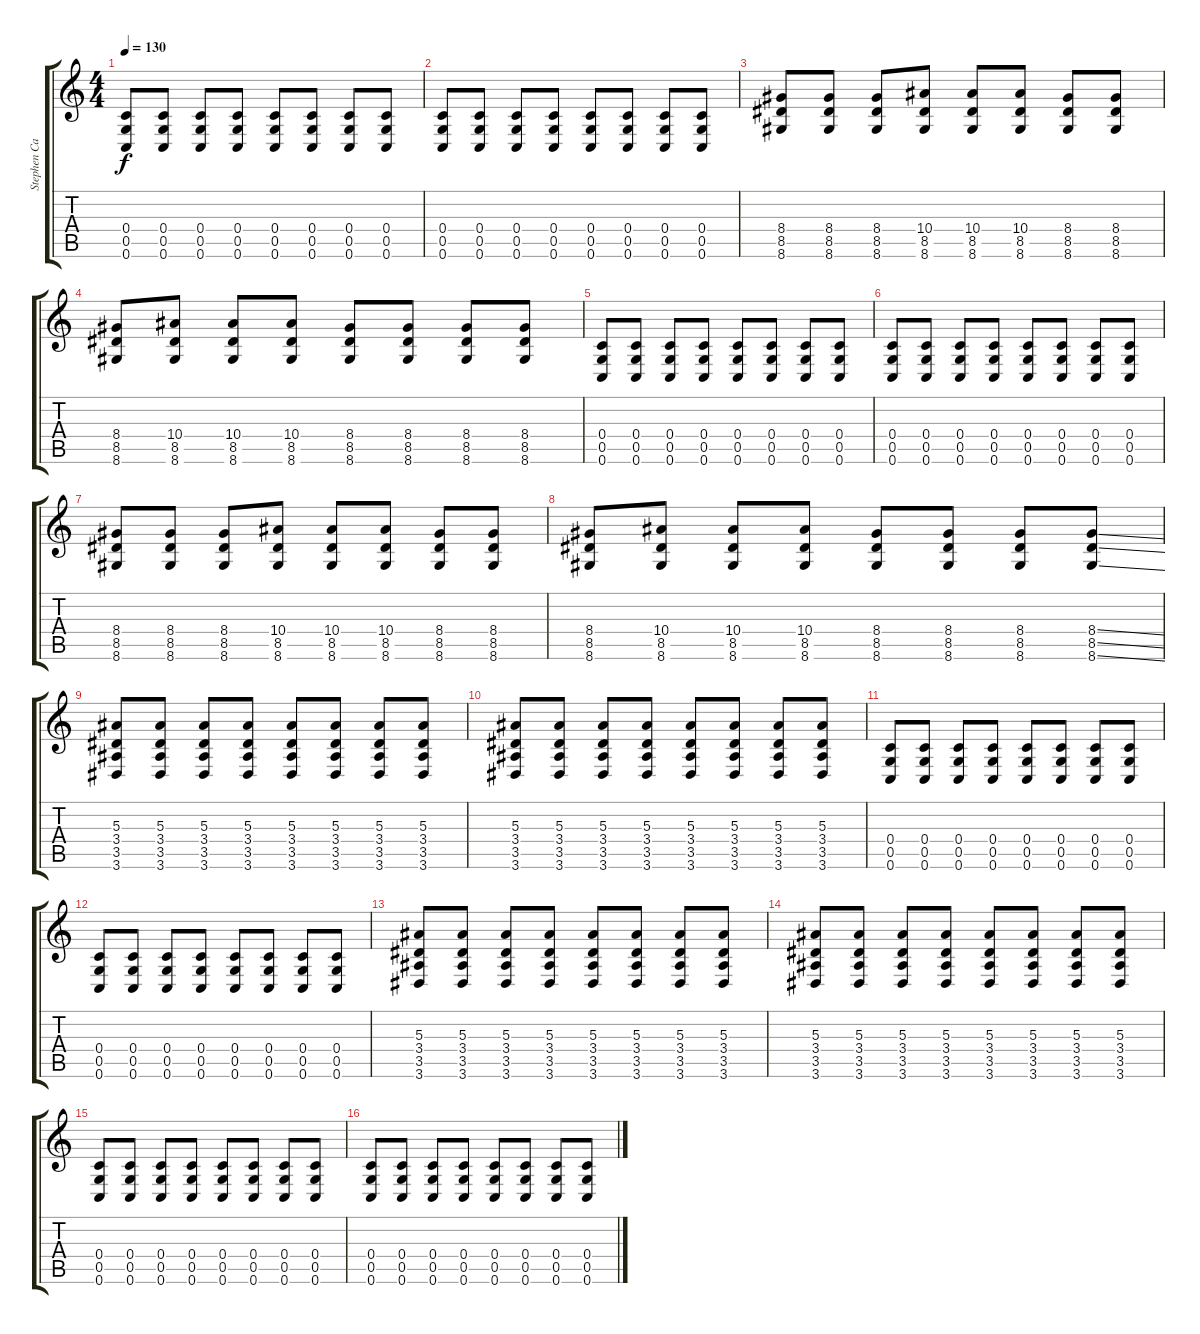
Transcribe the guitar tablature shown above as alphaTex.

\track ("Stephen Carpenter" "Stephen Ca") {instrument overdrivenguitar}
\staff {score tabs}
\tuning (D4 A3 F3 C3 G2 C2) {hide}
\ts (4 4)
\tempo 130
\clef g2
\ks c
(0.4 0.5 0.6).8{dy f} (0.4 0.5 0.6).8 (0.4 0.5 0.6).8 (0.4 0.5 0.6).8 (0.4 0.5 0.6).8 (0.4 0.5 0.6).8 (0.4 0.5 0.6).8 (0.4 0.5 0.6).8 |
(0.4 0.5 0.6).8 (0.4 0.5 0.6).8 (0.4 0.5 0.6).8 (0.4 0.5 0.6).8 (0.4 0.5 0.6).8 (0.4 0.5 0.6).8 (0.4 0.5 0.6).8 (0.4 0.5 0.6).8 |
(8.4 8.5 8.6).8 (8.4 8.5 8.6).8 (8.4 8.5 8.6).8 (10.4 8.5 8.6).8 (10.4 8.5 8.6).8 (10.4 8.5 8.6).8 (8.4 8.5 8.6).8 (8.4 8.5 8.6).8 |
(8.4 8.5 8.6).8 (10.4 8.5 8.6).8 (10.4 8.5 8.6).8 (10.4 8.5 8.6).8 (8.4 8.5 8.6).8 (8.4 8.5 8.6).8 (8.4 8.5 8.6).8 (8.4 8.5 8.6).8 |
(0.4 0.5 0.6).8 (0.4 0.5 0.6).8 (0.4 0.5 0.6).8 (0.4 0.5 0.6).8 (0.4 0.5 0.6).8 (0.4 0.5 0.6).8 (0.4 0.5 0.6).8 (0.4 0.5 0.6).8 |
(0.4 0.5 0.6).8 (0.4 0.5 0.6).8 (0.4 0.5 0.6).8 (0.4 0.5 0.6).8 (0.4 0.5 0.6).8 (0.4 0.5 0.6).8 (0.4 0.5 0.6).8 (0.4 0.5 0.6).8 |
(8.4 8.5 8.6).8 (8.4 8.5 8.6).8 (8.4 8.5 8.6).8 (10.4 8.5 8.6).8 (10.4 8.5 8.6).8 (10.4 8.5 8.6).8 (8.4 8.5 8.6).8 (8.4 8.5 8.6).8 |
(8.4 8.5 8.6).8 (10.4 8.5 8.6).8 (10.4 8.5 8.6).8 (10.4 8.5 8.6).8 (8.4 8.5 8.6).8 (8.4 8.5 8.6).8 (8.4 8.5 8.6).8 (8.4{ss} 8.5{ss} 8.6{ss}).8 |
(5.3 3.4 3.5 3.6).8 (5.3 3.4 3.5 3.6).8 (5.3 3.4 3.5 3.6).8 (5.3 3.4 3.5 3.6).8 (5.3 3.4 3.5 3.6).8 (5.3 3.4 3.5 3.6).8 (5.3 3.4 3.5 3.6).8 (5.3 3.4 3.5 3.6).8 |
(5.3 3.4 3.5 3.6).8 (5.3 3.4 3.5 3.6).8 (5.3 3.4 3.5 3.6).8 (5.3 3.4 3.5 3.6).8 (5.3 3.4 3.5 3.6).8 (5.3 3.4 3.5 3.6).8 (5.3 3.4 3.5 3.6).8 (5.3 3.4 3.5 3.6).8 |
(0.4 0.5 0.6).8 (0.4 0.5 0.6).8 (0.4 0.5 0.6).8 (0.4 0.5 0.6).8 (0.4 0.5 0.6).8 (0.4 0.5 0.6).8 (0.4 0.5 0.6).8 (0.4 0.5 0.6).8 |
(0.4 0.5 0.6).8 (0.4 0.5 0.6).8 (0.4 0.5 0.6).8 (0.4 0.5 0.6).8 (0.4 0.5 0.6).8 (0.4 0.5 0.6).8 (0.4 0.5 0.6).8 (0.4 0.5 0.6).8 |
(5.3 3.4 3.5 3.6).8 (5.3 3.4 3.5 3.6).8 (5.3 3.4 3.5 3.6).8 (5.3 3.4 3.5 3.6).8 (5.3 3.4 3.5 3.6).8 (5.3 3.4 3.5 3.6).8 (5.3 3.4 3.5 3.6).8 (5.3 3.4 3.5 3.6).8 |
(5.3 3.4 3.5 3.6).8 (5.3 3.4 3.5 3.6).8 (5.3 3.4 3.5 3.6).8 (5.3 3.4 3.5 3.6).8 (5.3 3.4 3.5 3.6).8 (5.3 3.4 3.5 3.6).8 (5.3 3.4 3.5 3.6).8 (5.3 3.4 3.5 3.6).8 |
(0.4 0.5 0.6).8 (0.4 0.5 0.6).8 (0.4 0.5 0.6).8 (0.4 0.5 0.6).8 (0.4 0.5 0.6).8 (0.4 0.5 0.6).8 (0.4 0.5 0.6).8 (0.4 0.5 0.6).8 |
(0.4 0.5 0.6).8 (0.4 0.5 0.6).8 (0.4 0.5 0.6).8 (0.4 0.5 0.6).8 (0.4 0.5 0.6).8 (0.4 0.5 0.6).8 (0.4 0.5 0.6).8 (0.4 0.5 0.6).8
